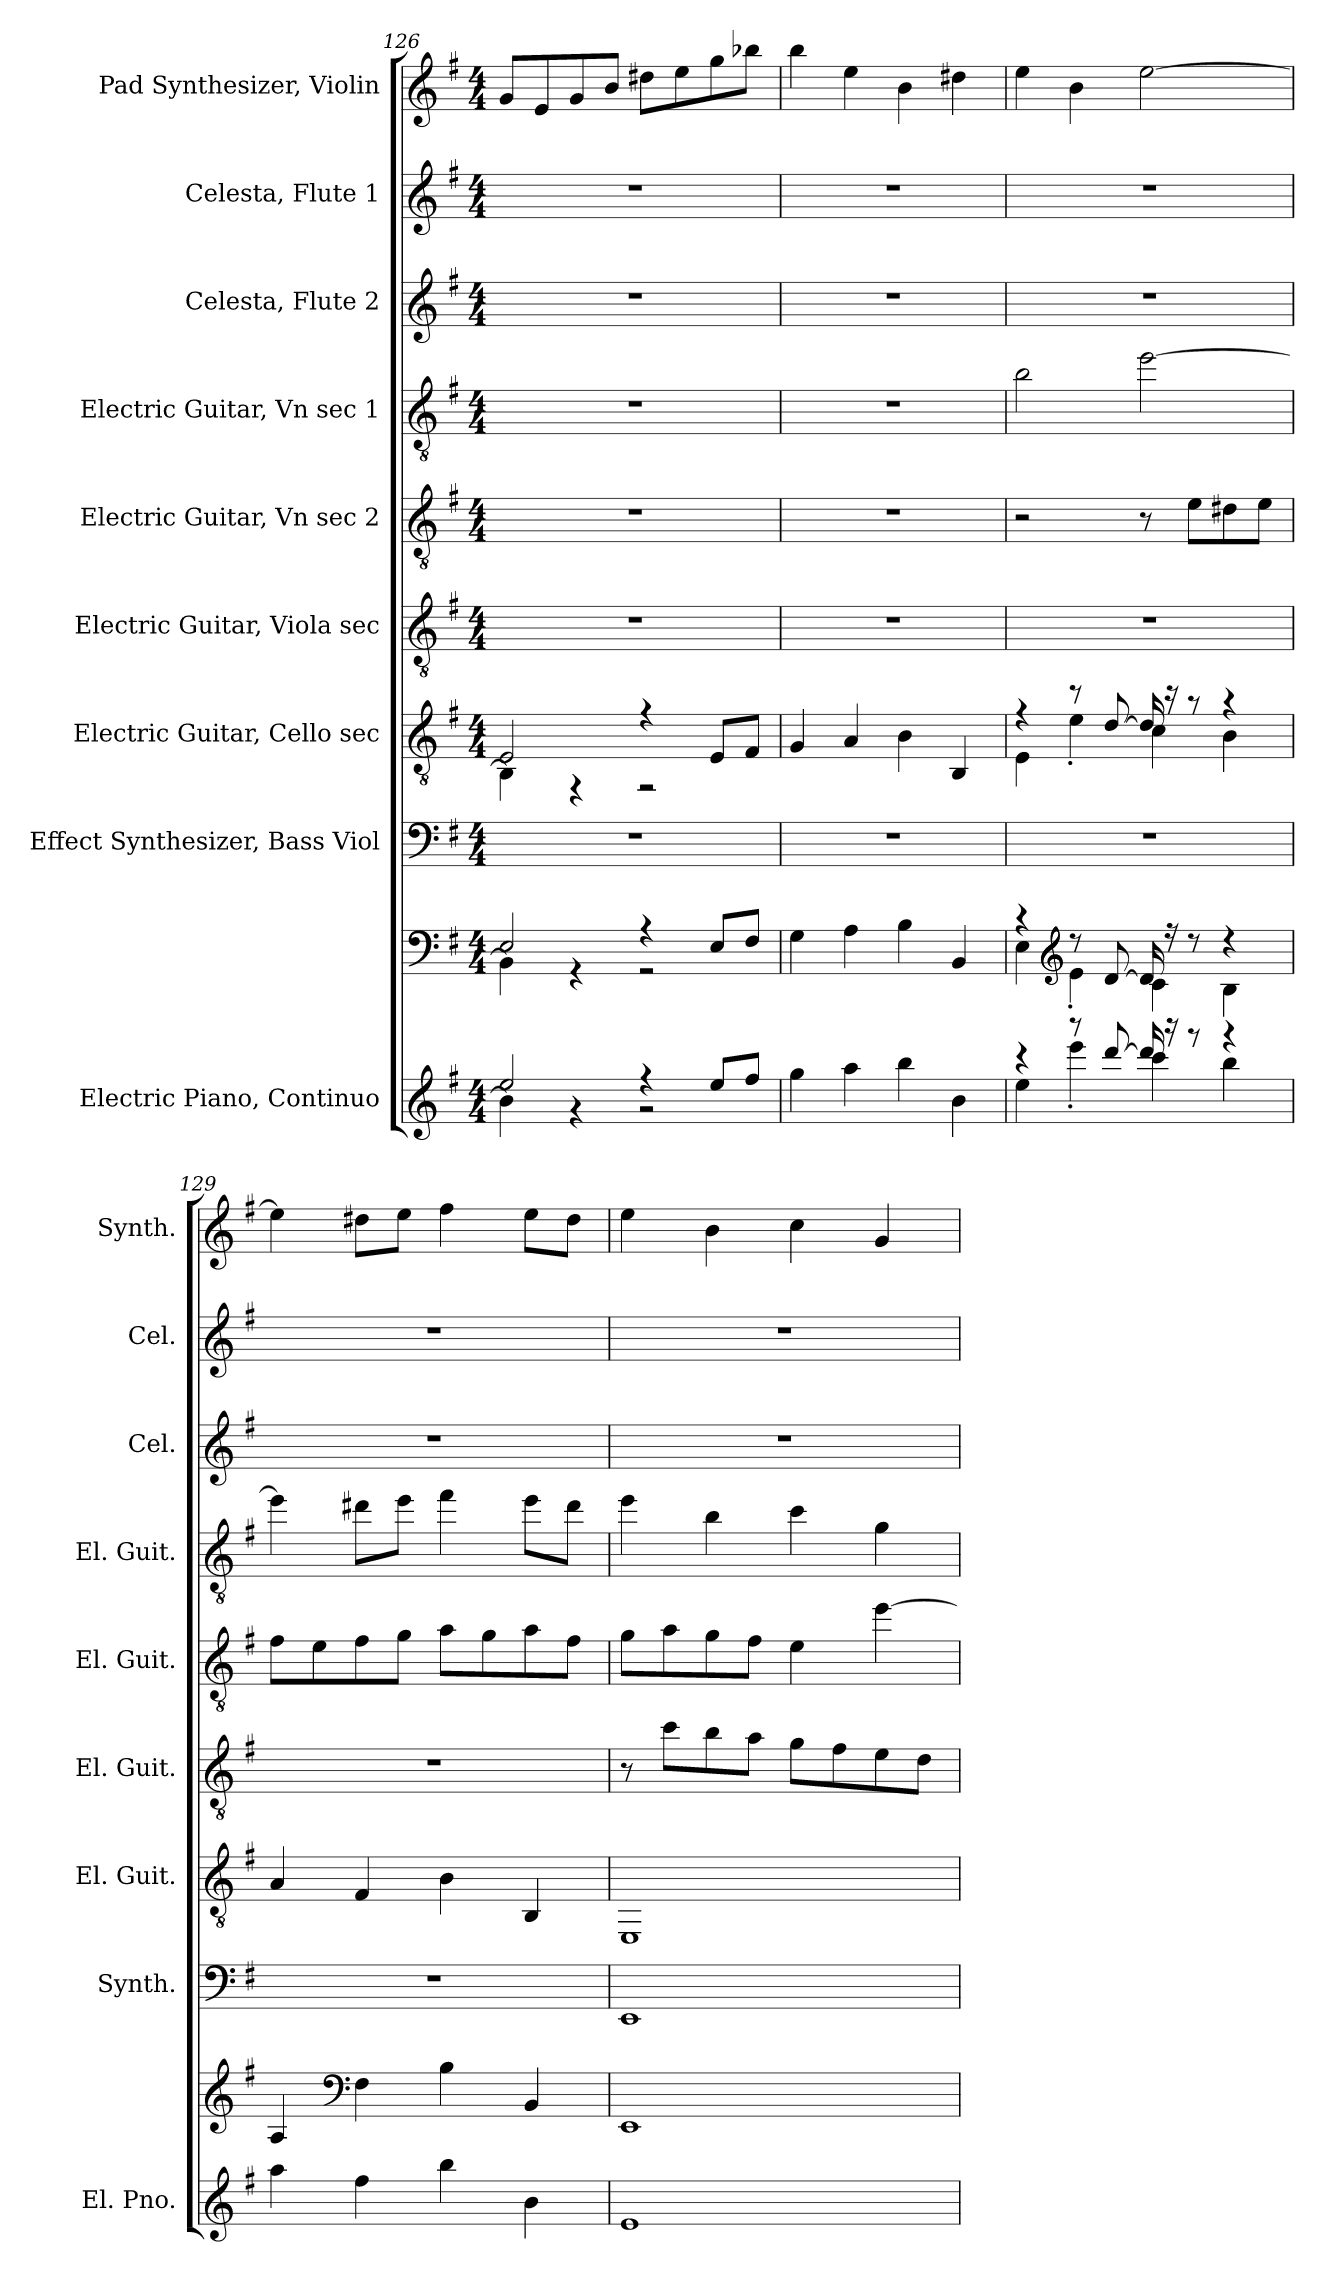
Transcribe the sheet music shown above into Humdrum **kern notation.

**kern	**kern	**kern	**kern	**kern	**kern	**kern	**kern	**kern	**kern
*part9	*part9	*part8	*part7	*part6	*part5	*part4	*part3	*part2	*part1
*staff10	*staff9	*staff8	*staff7	*staff6	*staff5	*staff4	*staff3	*staff2	*staff1
*I"Electric Piano, Continuo	*	*I"Effect Synthesizer, Bass Viol	*I"Electric Guitar, Cello sec	*I"Electric Guitar, Viola sec	*I"Electric Guitar, Vn sec 2	*I"Electric Guitar, Vn sec 1	*I"Celesta, Flute 2	*I"Celesta, Flute 1	*I"Pad Synthesizer, Violin
*I'El. Pno.	*	*I'Synth.	*I'El. Guit.	*I'El. Guit.	*I'El. Guit.	*I'El. Guit.	*I'Cel.	*I'Cel.	*I'Synth.
*clefG2	*clefF4	*clefF4	*clefGv2	*clefGv2	*clefGv2	*clefGv2	*clefG2	*clefG2	*clefG2
*	*	*	*	*	*	*	*ITrd-7c-12	*ITrd-7c-12	*
*k[f#]	*k[f#]	*k[f#]	*k[f#]	*k[f#]	*k[f#]	*k[f#]	*k[f#]	*k[f#]	*k[f#]
*M4/4	*M4/4	*M4/4	*M4/4	*M4/4	*M4/4	*M4/4	*M4/4	*M4/4	*M4/4
=126	=126	=126	=126	=126	=126	=126	=126	=126	=126
*^	*^	*	*^	*	*	*	*	*	*
2ee/	4b\]	2E/	4BB\]	1r	2E/	4BB\]	1r	1r	1r	1r	1r	8g/L
.	.	.	.	.	.	.	.	.	.	.	.	8e/
.	4r	.	4r	.	.	4r	.	.	.	.	.	8g/
.	.	.	.	.	.	.	.	.	.	.	.	8b/J
4r	2r	4r	2r	.	4r	2r	.	.	.	.	.	8dd#X\L
.	.	.	.	.	.	.	.	.	.	.	.	8ee\
8ee/L	.	8E/L	.	.	8E/L	.	.	.	.	.	.	8gg\
8ff#/J	.	8F#/J	.	.	8F#/J	.	.	.	.	.	.	8bb-X\J
*v	*v	*	*	*	*v	*v	*	*	*	*	*	*
*	*v	*v	*	*	*	*	*	*	*	*
!!LO:PB:g=z
=127	=127	=127	=127	=127	=127	=127	=127	=127	=127
4gg\	4G\	1r	4G/	1r	1r	1r	1r	1r	4bb\
4aa\	4A\	.	4A/	.	.	.	.	.	4ee\
4bb\	4B\	.	4B\	.	.	.	.	.	4b\
4b\	4BB/	.	4BB/	.	.	.	.	.	4dd#X\
=128	=128	=128	=128	=128	=128	=128	=128	=128	=128
*^	*^	*	*^	*	*	*	*	*	*
4r	4ee\	4r	4E\	1r	4r	4E\	1r	2r	2b\	1r	1r	4ee\
*	*	*clefG2	*	*	*	*	*	*	*	*	*	*
8r	4eee'\	8r	4e'\	.	8r	4e'\	.	.	.	.	.	4b\
[8ddd/	.	[8d/	.	.	[8d/	.	.	.	.	.	.	.
16ddd/]	4ccc\	16d/]	4c\	.	16d/]	4c\	.	8r	[2ee\	.	.	[2ee\
16r	.	16r	.	.	16r	.	.	.	.	.	.	.
8r	.	8r	.	.	8r	.	.	8e\L	.	.	.	.
4r	4bb\	4r	4B\	.	4r	4B\	.	8d#X\	.	.	.	.
.	.	.	.	.	.	.	.	8e\J	.	.	.	.
*v	*v	*	*	*	*v	*v	*	*	*	*	*	*
*	*v	*v	*	*	*	*	*	*	*	*
=129	=129	=129	=129	=129	=129	=129	=129	=129	=129
4aa\	4A/	1r	4A/	1r	8f#\L	4ee\]	1r	1r	4ee\]
.	.	.	.	.	8e\	.	.	.	.
*	*clefF4	*	*	*	*	*	*	*	*
4ff#\	4F#\	.	4F#/	.	8f#\	8dd#X\L	.	.	8dd#X\L
.	.	.	.	.	8g\J	8ee\J	.	.	8ee\J
4bb\	4B\	.	4B\	.	8a\L	4ff#\	.	.	4ff#\
.	.	.	.	.	8g\	.	.	.	.
4b\	4BB/	.	4BB/	.	8a\	8ee\L	.	.	8ee\L
.	.	.	.	.	8f#\J	8dd#\J	.	.	8dd#\J
=130	=130	=130	=130	=130	=130	=130	=130	=130	=130
1e	1EE	1EE	1EE	8r	8g\L	4ee\	1r	1r	4ee\
.	.	.	.	8cc\L	8a\	.	.	.	.
.	.	.	.	8b\	8g\	4b\	.	.	4b\
.	.	.	.	8a\J	8f#\J	.	.	.	.
.	.	.	.	8g\L	4e\	4cc\	.	.	4cc\
.	.	.	.	8f#\	.	.	.	.	.
.	.	.	.	8e\	[4ee\	4g\	.	.	4g/
.	.	.	.	8d\J	.	.	.	.	.
=	=	=	=	=	=	=	=	=	=
*-	*-	*-	*-	*-	*-	*-	*-	*-	*-
